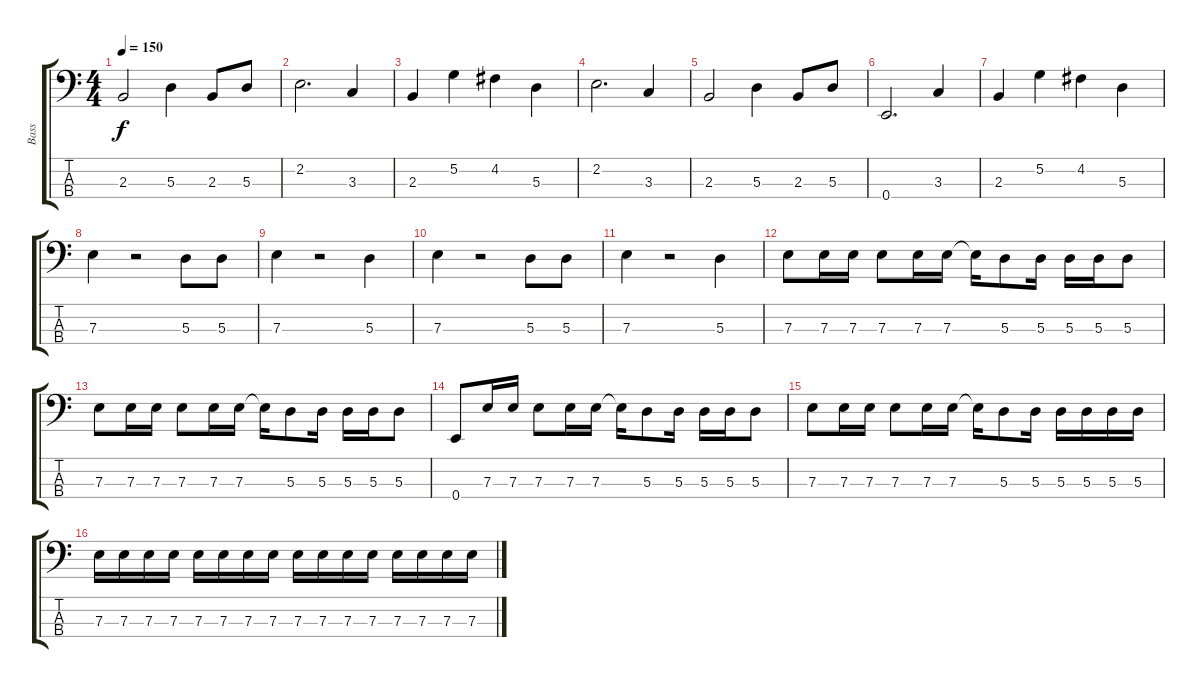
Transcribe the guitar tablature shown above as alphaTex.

\track ("Bass" "Bass") {instrument electricbasspick}
\staff {score tabs}
\tuning (G2 D2 A1 E1) {hide}
\ts (4 4)
\tempo 150
\clef f4
\ks c
2.3.2{dy f} 5.3.4 2.3.8 5.3.8 |
2.2.2{d} 3.3.4 |
2.3.4 5.2.4 4.2.4 5.3.4 |
2.2.2{d} 3.3.4 |
2.3.2 5.3.4 2.3.8 5.3.8 |
0.4.2{d} 3.3.4 |
2.3.4 5.2.4 4.2.4 5.3.4 |
7.3.4 r.2 5.3.8 5.3.8 |
7.3.4 r.2 5.3.4 |
7.3.4 r.2 5.3.8 5.3.8 |
7.3.4 r.2 5.3.4 |
7.3.8 7.3.16 7.3.16 7.3.8 7.3.16 7.3.16 7.3{t}.16 5.3.8 5.3.16 5.3.16 5.3.16 5.3.8 |
7.3.8 7.3.16 7.3.16 7.3.8 7.3.16 7.3.16 7.3{t}.16 5.3.8 5.3.16 5.3.16 5.3.16 5.3.8 |
0.4.8 7.3.16 7.3.16 7.3.8 7.3.16 7.3.16 7.3{t}.16 5.3.8 5.3.16 5.3.16 5.3.16 5.3.8 |
7.3.8 7.3.16 7.3.16 7.3.8 7.3.16 7.3.16 7.3{t}.16 5.3.8 5.3.16 5.3.16 5.3.16 5.3.16 5.3.16 |
7.3.16 7.3.16 7.3.16 7.3.16 7.3.16 7.3.16 7.3.16 7.3.16 7.3.16 7.3.16 7.3.16 7.3.16 7.3.16 7.3.16 7.3.16 7.3.16
